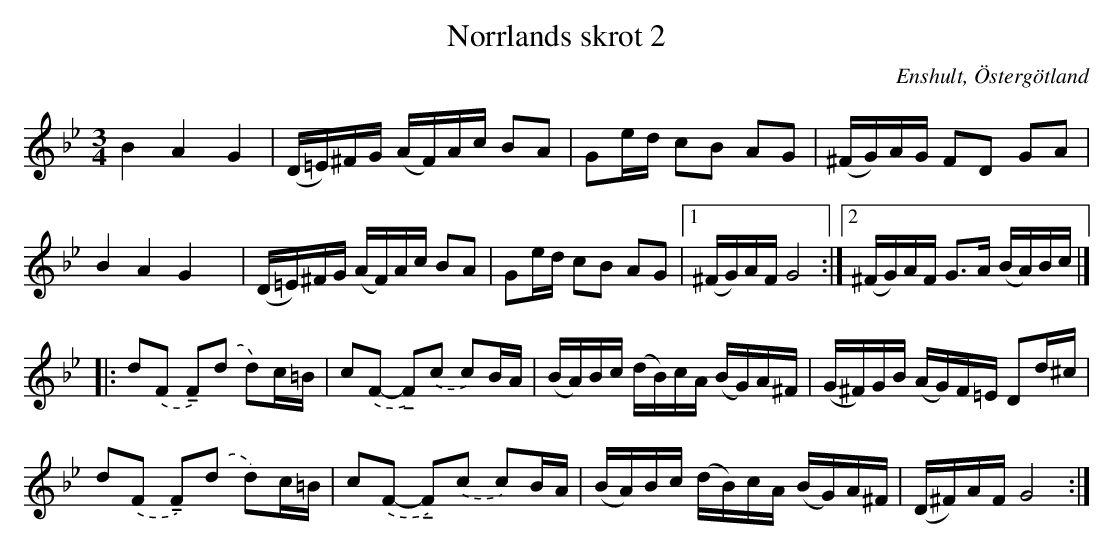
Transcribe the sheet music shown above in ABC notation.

X:1
T: Norrlands skrot 2
O: Enshult, Östergötland
M: 3/4
L: 1/16
K: Gm
B4 A4 G4       | (D=E)^FG (AF)Ac B2A2 | G2ed c2B2 A2G2 | (^FG)AG F2D2 G2A2 |
B4 A4 G4  x2     | (D=E)^FG (AF)Ac B2A2 | G2ed c2B2 A2G2 |1 (^FG)AF G8 :|2 (^FG)AF G2>A2 (BA)Bc |]
|: d2.(F2 !tenuto!F2).(d2 d2)c=B | c2.(F2 -!tenuto!F2).(c2 c2)BA | (BA)Bc (dB)cA (BG)A^F | (G^F)GB (AG)F=E D2d^c |
   d2.(F2 !tenuto!F2).(d2 d2)c=B | c2.(F2 -!tenuto!F2).(c2 c2)BA | (BA)Bc (dB)cA (BG)A^F | (D^F)AF G8 :|
